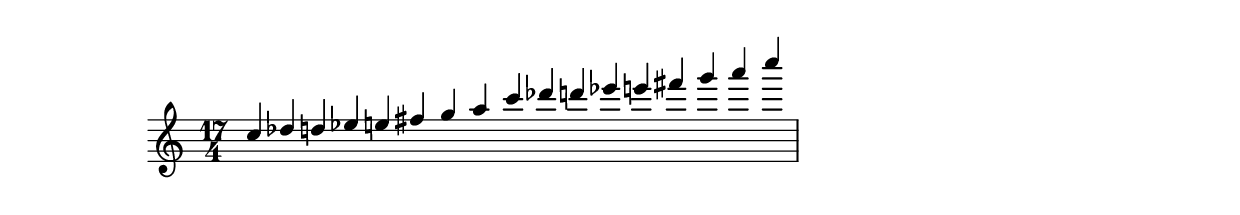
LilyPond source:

\version "2.18.2" \score { \new Staff << \new Voice { \set midiInstrument = #"piano" \voiceOne
 \key c \major \time 17/4
\override Voice.TextScript.font-size = #-4
 { c'' des'' d'' ees'' e'' fis'' g'' a'' c''' des''' d''' ees''' e''' fis''' g''' a''' c''''  } 
 } >> \layout { } \midi { \context { \Staff \remove "Staff_performer" }
\context { \Voice \consists "Staff_performer" } \tempo 2 = 60 } }
\paper{oddHeaderMarkup = ##f oddFooterMarkup = ##f}
